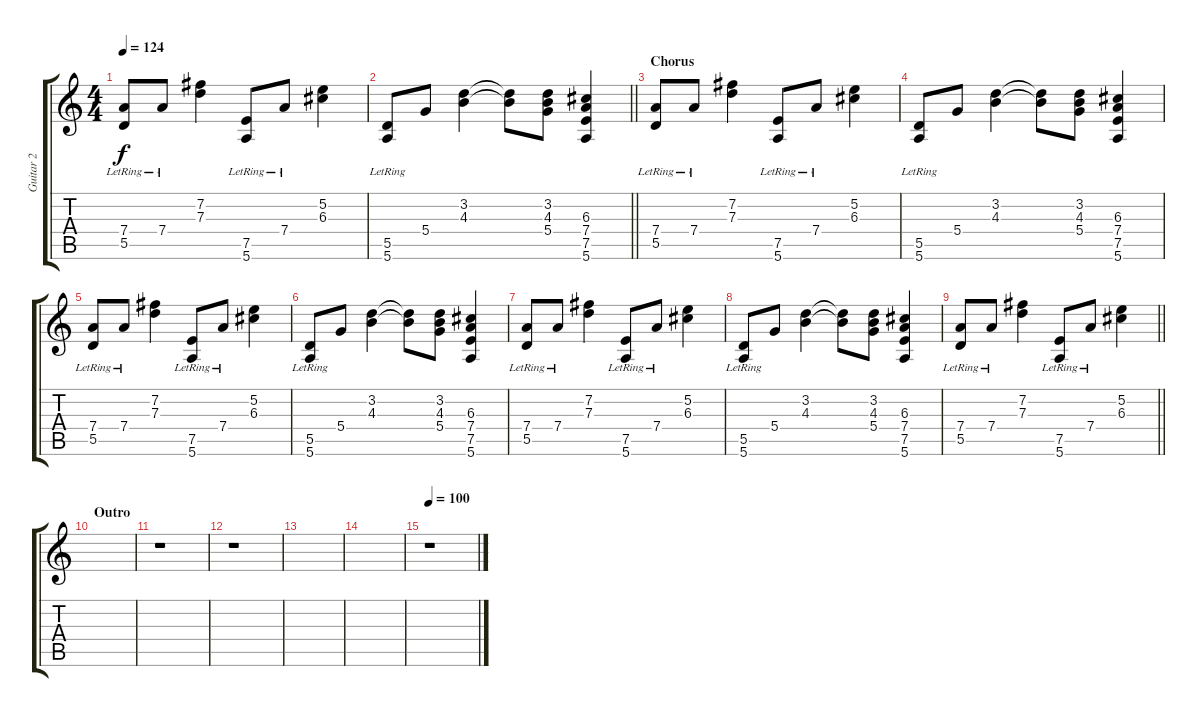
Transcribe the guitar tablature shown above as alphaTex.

\track ("Guitar 2" "Guitar 2") {instrument distortionguitar}
\staff {score tabs}
\tuning (E4 B3 G3 D3 A2 E2) {hide}
\ts (4 4)
\tempo 124
\clef g2
\ks c
(7.4{lr} 5.5{lr}).8{dy f} 7.4{lr}.8 (7.2 7.3).4 (7.5{lr} 5.6{lr}).8 7.4{lr}.8 (5.2 6.3).4 |
\barLineRight lightlight
(5.5{lr} 5.6).8 5.4.8 (3.2 4.3).4 (3.2{t} 4.3{t}).8 (3.2 4.3 5.4).8 (6.3 7.4 7.5 5.6).4 |
\section ("" "Chorus")
(7.4{lr} 5.5{lr}).8 7.4{lr}.8 (7.2 7.3).4 (7.5{lr} 5.6{lr}).8 7.4{lr}.8 (5.2 6.3).4 |
(5.5{lr} 5.6).8 5.4.8 (3.2 4.3).4 (3.2{t} 4.3{t}).8 (3.2 4.3 5.4).8 (6.3 7.4 7.5 5.6).4 |
(7.4{lr} 5.5{lr}).8 7.4{lr}.8 (7.2 7.3).4 (7.5{lr} 5.6{lr}).8 7.4{lr}.8 (5.2 6.3).4 |
(5.5{lr} 5.6).8 5.4.8 (3.2 4.3).4 (3.2{t} 4.3{t}).8 (3.2 4.3 5.4).8 (6.3 7.4 7.5 5.6).4 |
(7.4{lr} 5.5{lr}).8 7.4{lr}.8 (7.2 7.3).4 (7.5{lr} 5.6{lr}).8 7.4{lr}.8 (5.2 6.3).4 |
(5.5{lr} 5.6).8 5.4.8 (3.2 4.3).4 (3.2{t} 4.3{t}).8 (3.2 4.3 5.4).8 (6.3 7.4 7.5 5.6).4 |
\barLineRight lightlight
(7.4{lr} 5.5{lr}).8 7.4{lr}.8 (7.2 7.3).4 (7.5{lr} 5.6{lr}).8 7.4{lr}.8 (5.2 6.3).4 |
\section ("" "Outro")
|
r.1 |
r.1 |
|
|
\tempo 100
r.1
